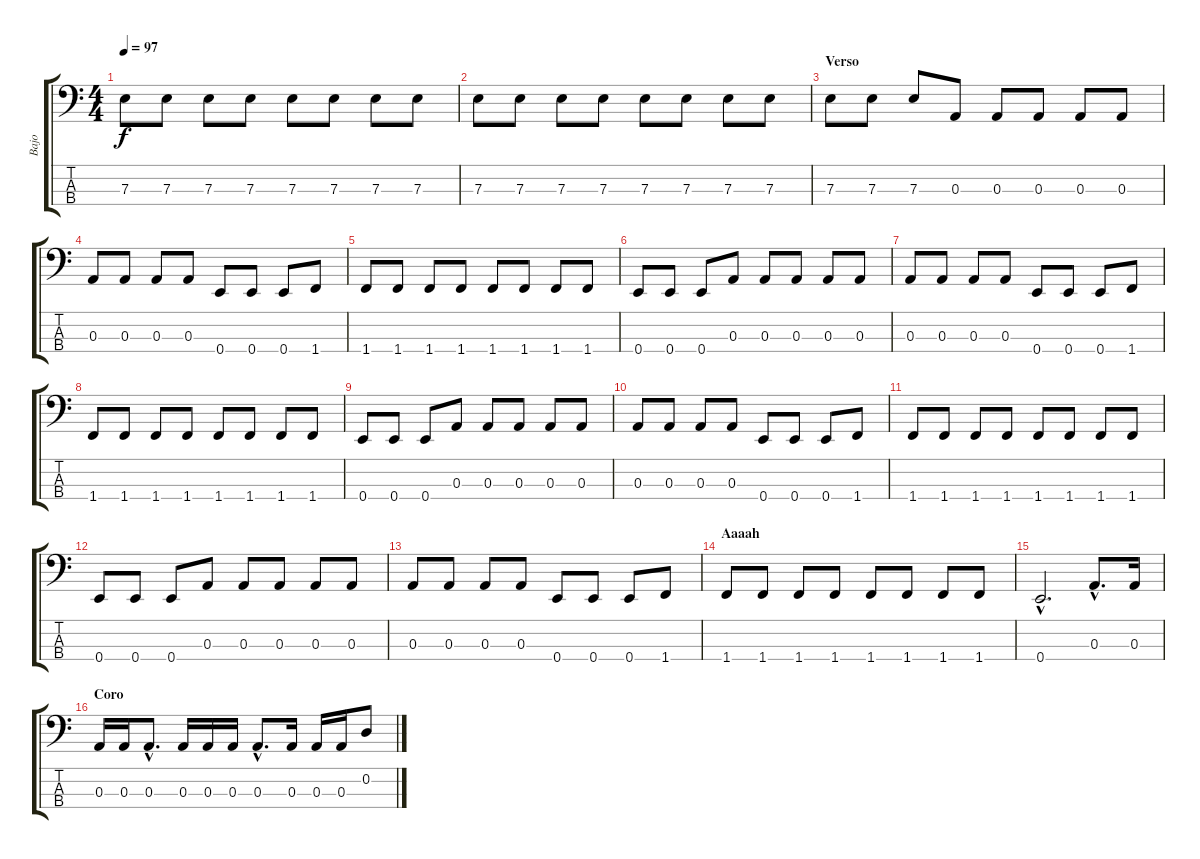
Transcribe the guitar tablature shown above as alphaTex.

\track ("Bajo" "Bajo") {instrument electricbassfinger}
\staff {score tabs}
\tuning (G2 D2 A1 E1) {hide}
\ts (4 4)
\tempo 97
\clef f4
\ks c
7.3.8{dy f} 7.3.8 7.3.8 7.3.8 7.3.8 7.3.8 7.3.8 7.3.8 |
7.3.8 7.3.8 7.3.8 7.3.8 7.3.8 7.3.8 7.3.8 7.3.8 |
\section ("" "Verso ")
7.3.8 7.3.8 7.3.8 0.3.8 0.3.8 0.3.8 0.3.8 0.3.8 |
0.3.8 0.3.8 0.3.8 0.3.8 0.4.8 0.4.8 0.4.8 1.4.8 |
1.4.8 1.4.8 1.4.8 1.4.8 1.4.8 1.4.8 1.4.8 1.4.8 |
0.4.8 0.4.8 0.4.8 0.3.8 0.3.8 0.3.8 0.3.8 0.3.8 |
0.3.8 0.3.8 0.3.8 0.3.8 0.4.8 0.4.8 0.4.8 1.4.8 |
1.4.8 1.4.8 1.4.8 1.4.8 1.4.8 1.4.8 1.4.8 1.4.8 |
0.4.8 0.4.8 0.4.8 0.3.8 0.3.8 0.3.8 0.3.8 0.3.8 |
0.3.8 0.3.8 0.3.8 0.3.8 0.4.8 0.4.8 0.4.8 1.4.8 |
1.4.8 1.4.8 1.4.8 1.4.8 1.4.8 1.4.8 1.4.8 1.4.8 |
0.4.8 0.4.8 0.4.8 0.3.8 0.3.8 0.3.8 0.3.8 0.3.8 |
0.3.8 0.3.8 0.3.8 0.3.8 0.4.8 0.4.8 0.4.8 1.4.8 |
\section ("" "Aaaah")
1.4.8 1.4.8 1.4.8 1.4.8 1.4.8 1.4.8 1.4.8 1.4.8 |
0.4{hac}.2{d} 0.3{hac}.8{d} 0.3.16 |
\section ("" "Coro")
0.3.16 0.3.16 0.3{hac}.8{d} 0.3.16 0.3.16 0.3.16 0.3{hac}.8{d} 0.3.16 0.3.16 0.3.16 0.2.8
